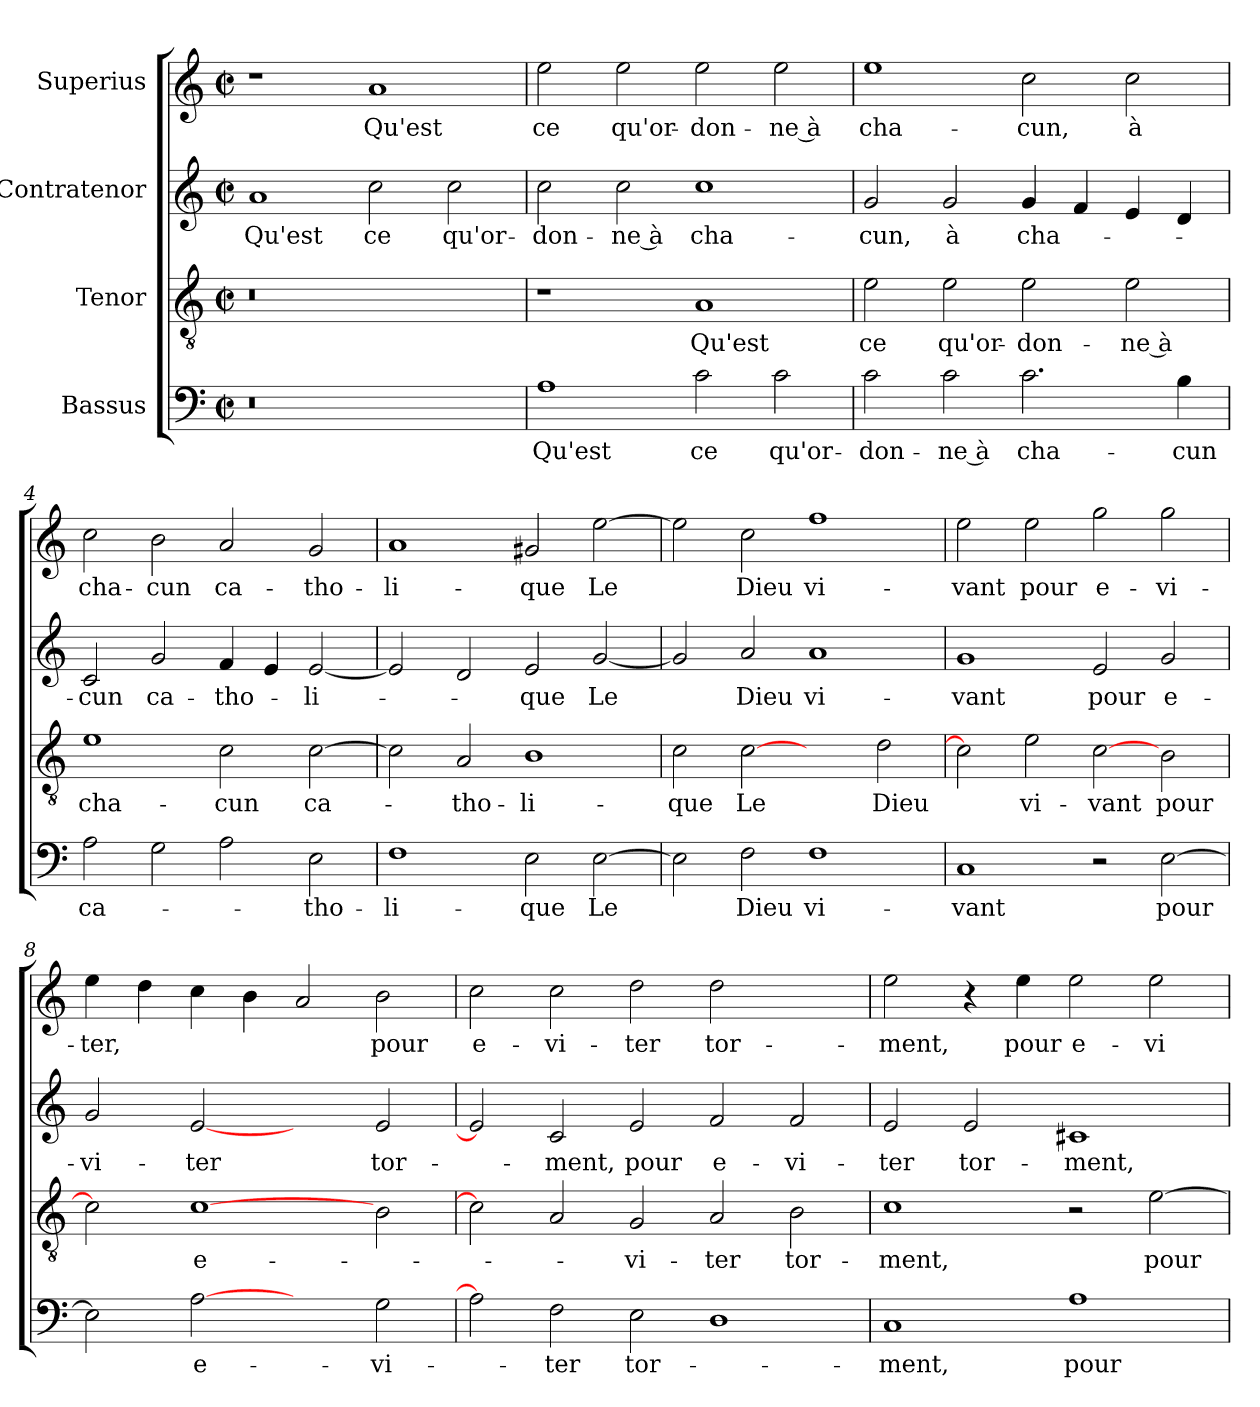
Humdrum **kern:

**kern	**text	**kern	**text	**kern	**text	**kern	**text
*part4	*part4	*part3	*part3	*part2	*part2	*part1	*part1
*staff4	*staff4	*staff3	*staff3	*staff2	*staff2	*staff1	*staff1
*I"Bassus	*	*I"Tenor	*	*I"Contratenor	*	*I"Superius	*
*clefF4	*	*clefGv2	*	*clefG2	*	*clefG2	*
*k[]	*	*k[]	*	*k[]	*	*k[]	*
*C:	*	*C:	*	*C:	*	*C:	*
*M2/2	*	*M2/2	*	*M2/2	*	*M2/2	*
*met(c|)	*	*met(c|)	*	*met(c|)	*	*met(c|)	*
=1	=1	=1	=1	=1	=1	=1	=1
!LO:N:vis=0	!	!LO:N:vis=0	!	!	!	!	!
1r	.	1r	.	1a/	Qu'est	1r	.
1ryy	.	1ryy	.	2cc\	ce	1a/	Qu'est
.	.	.	.	2cc\	qu'or-	.	.
=2	=2	=2	=2	=2	=2	=2	=2
1A\	Qu'est	1r	.	2cc\	-don-	2ee\	ce
.	.	.	.	2cc\	-ne à	2ee\	qu'or-
2c\	ce	1A/	Qu'est	1cc\	cha-	2ee\	-don-
2c\	qu'or-	.	.	.	.	2ee\	-ne à
=3	=3	=3	=3	=3	=3	=3	=3
2c\	-don-	2e\	ce	2g/	-cun,	1ee\	cha-
2c\	-ne à	2e\	qu'or-	2g/	à	.	.
2.c\	cha-	2e\	-don-	4g/	cha-	2cc\	-cun,
.	.	.	.	4f/	.	.	.
.	.	2e\	-ne à	4e/	.	2cc\	à
4B\	-cun	.	.	4d/	.	.	.
=4	=4	=4	=4	=4	=4	=4	=4
2A\	ca-	1e\	cha-	2c/	-cun	2cc\	cha-
2G\	.	.	.	2g/	ca-	2b\	-cun
2A\	.	2c\	-cun	4f/	-tho-	2a/	ca-
.	.	.	.	4e/	.	.	.
2E\	-tho-	[2c\	ca-	[2e/	-li-	2g/	-tho-
!!LO:LB:g=z
=5	=5	=5	=5	=5	=5	=5	=5
1F\	-li-	2c\]	.	2e/]	.	1a/	-li-
.	.	2A/	-tho-	2d/	.	.	.
2E\	-que	1B\	-li-	2e/	-que	2g#X/	-que
[2E\	Le	.	.	[2g/	Le	[2ee\	Le
=6	=6	=6	=6	=6	=6	=6	=6
2E\]	.	2c\	-que	2g/]	.	2ee\]	.
2F\	Dieu	[2c\	Le	2a/	Dieu	2cc\	Dieu
1F\	vi-	2ryy	.	1a/	vi-	1ff\	vi-
.	.	2d\	Dieu	.	.	.	.
=7	=7	=7	=7	=7	=7	=7	=7
1C/	-vant	2c\]	.	1g/	-vant	2ee\	-vant
.	.	2e\	vi-	.	.	2ee\	pour
2r	.	[2c\	-vant	2e/	pour	2gg\	e-
[2E\	pour	2B\	pour	2g/	e-	2gg\	-vi-
=8	=8	=8	=8	=8	=8	=8	=8
2E\]	.	2c\]	.	2g/	-vi-	4ee\	-ter,
.	.	.	.	.	.	4dd\	.
[2A\	e-	[1c\	e-	[2e/	-ter	4cc\	.
.	.	.	.	.	.	4b\	.
2ryy	.	.	.	2ryy	.	2a/	.
2G\	-vi-	2B\	.	2e/	tor-	2b\	pour
=9	=9	=9	=9	=9	=9	=9	=9
2A\]	.	2c\]	.	2e/]	.	2cc\	e-
2F\	-ter	2A/	.	2c/	-ment,	2cc\	-vi-
2E\	tor-	2G/	-vi-	2e/	pour	2dd\	-ter
1D\	.	2A/	-ter	2f/	e-	2dd\	tor-
.	.	2B\	tor-	2f/	-vi-	2ryy	.
!!LO:LB:g=z
=10	=10	=10	=10	=10	=10	=10	=10
1C/	-ment,	1c\	-ment,	2e/	-ter	2ee\	-ment,
.	.	.	.	2e/	tor-	4r	.
.	.	.	.	.	.	4ee\	pour
1A\	pour	2r	.	1c#X/	-ment,	2ee\	e-
.	.	[2e\	pour	.	.	2ee\	-vi-
=	=	=	=	=	=	=	=
*-	*-	*-	*-	*-	*-	*-	*-
